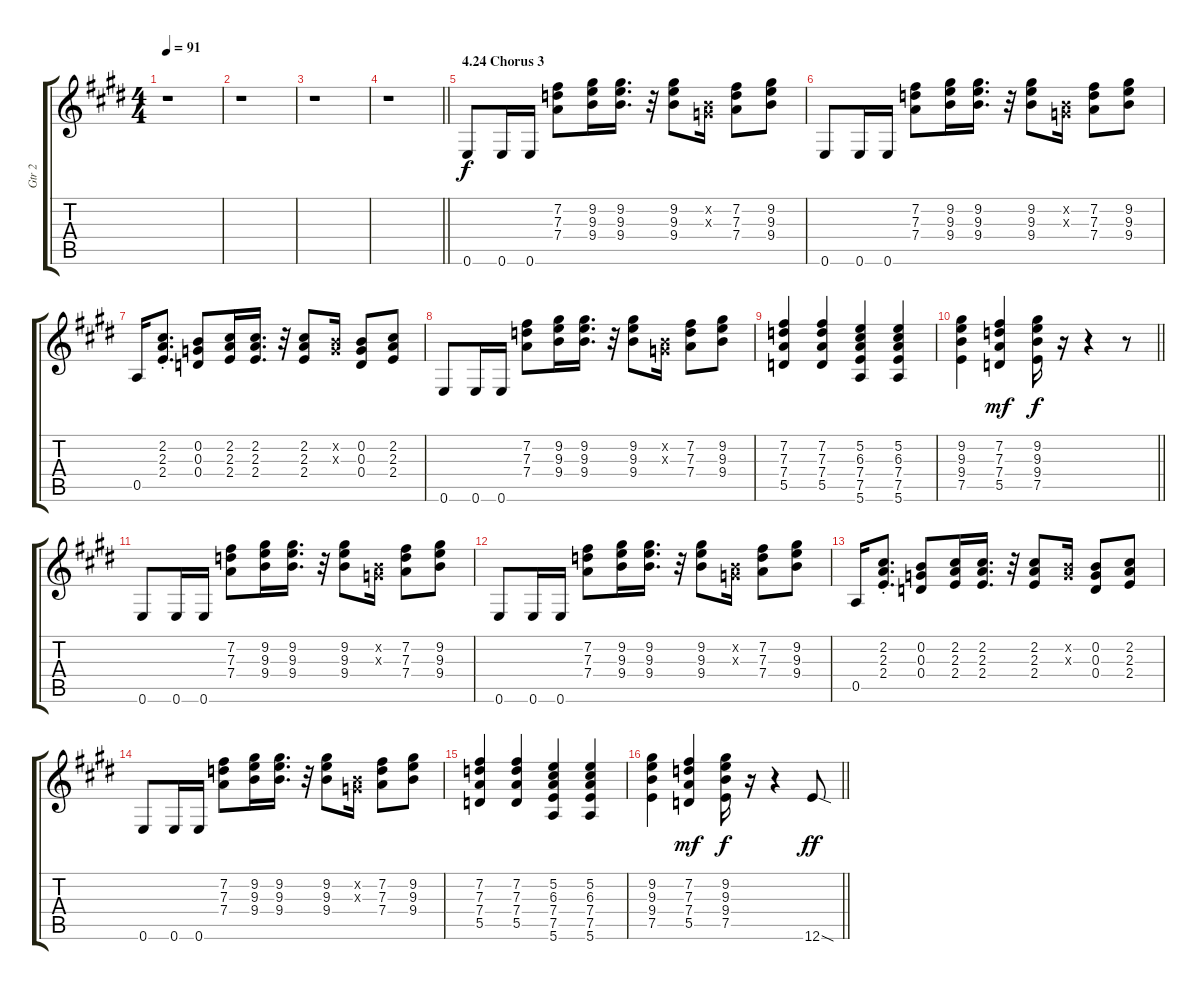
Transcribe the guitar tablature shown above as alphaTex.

\track ("Gtr 2" "Gtr 2") {instrument distortionguitar}
\staff {score tabs}
\tuning (E4 B3 G3 D3 A2 E2) {hide}
\ts (4 4)
\tempo 91
\clef g2
\ks e
r.1{dy fff} |
r.1 |
r.1 |
\barLineRight lightlight
r.1 |
\section ("" "4.24 Chorus 3")
0.6.8{dy f} 0.6.16 0.6.16 (7.2 7.3 7.4).8 (9.2 9.3 9.4).16 (9.2 9.3 9.4).16{d} r.32 (9.2 9.3 9.4).8 (0.2{x} 0.3{x}).16 (7.2 7.3 7.4).8 (9.2 9.3 9.4).8 |
0.6.8 0.6.16 0.6.16 (7.2 7.3 7.4).8 (9.2 9.3 9.4).16 (9.2 9.3 9.4).16{d} r.32 (9.2 9.3 9.4).8 (0.2{x} 0.3{x}).16 (7.2 7.3 7.4).8 (9.2 9.3 9.4).8 |
0.5.16 (2.2{st} 2.3{st} 2.4{st}).8{d} (0.2 0.3 0.4).8 (2.2 2.3 2.4).16 (2.2 2.3 2.4).16{d} r.32 (2.2 2.3 2.4).8 (0.2{x} 0.3{x}).16 (0.2 0.3 0.4).8 (2.2 2.3 2.4).8 |
0.6.8 0.6.16 0.6.16 (7.2 7.3 7.4).8 (9.2 9.3 9.4).16 (9.2 9.3 9.4).16{d} r.32 (9.2 9.3 9.4).8 (0.2{x} 0.3{x}).16 (7.2 7.3 7.4).8 (9.2 9.3 9.4).8 |
(7.2 7.3 7.4 5.5).4 (7.2 7.3 7.4 5.5).4 (5.2 6.3 7.4 7.5 5.6).4 (5.2 6.3 7.4 7.5 5.6).4 |
\barLineRight lightlight
(9.2 9.3 9.4 7.5).4 (7.2 7.3 7.4 5.5).4{dy mf} (9.2 9.3 9.4 7.5).16{dy f} r.16 r.4 r.8 |
0.6.8 0.6.16 0.6.16 (7.2 7.3 7.4).8 (9.2 9.3 9.4).16 (9.2 9.3 9.4).16{d} r.32 (9.2 9.3 9.4).8 (0.2{x} 0.3{x}).16 (7.2 7.3 7.4).8 (9.2 9.3 9.4).8 |
0.6.8 0.6.16 0.6.16 (7.2 7.3 7.4).8 (9.2 9.3 9.4).16 (9.2 9.3 9.4).16{d} r.32 (9.2 9.3 9.4).8 (0.2{x} 0.3{x}).16 (7.2 7.3 7.4).8 (9.2 9.3 9.4).8 |
0.5.16 (2.2{st} 2.3{st} 2.4{st}).8{d} (0.2 0.3 0.4).8 (2.2 2.3 2.4).16 (2.2 2.3 2.4).16{d} r.32 (2.2 2.3 2.4).8 (0.2{x} 0.3{x}).16 (0.2 0.3 0.4).8 (2.2 2.3 2.4).8 |
0.6.8 0.6.16 0.6.16 (7.2 7.3 7.4).8 (9.2 9.3 9.4).16 (9.2 9.3 9.4).16{d} r.32 (9.2 9.3 9.4).8 (0.2{x} 0.3{x}).16 (7.2 7.3 7.4).8 (9.2 9.3 9.4).8 |
(7.2 7.3 7.4 5.5).4 (7.2 7.3 7.4 5.5).4 (5.2 6.3 7.4 7.5 5.6).4 (5.2 6.3 7.4 7.5 5.6).4 |
\barLineRight lightlight
(9.2 9.3 9.4 7.5).4 (7.2 7.3 7.4 5.5).4{dy mf} (9.2 9.3 9.4 7.5).16{dy f} r.16 r.4 12.6{sod}.8{dy ff}
